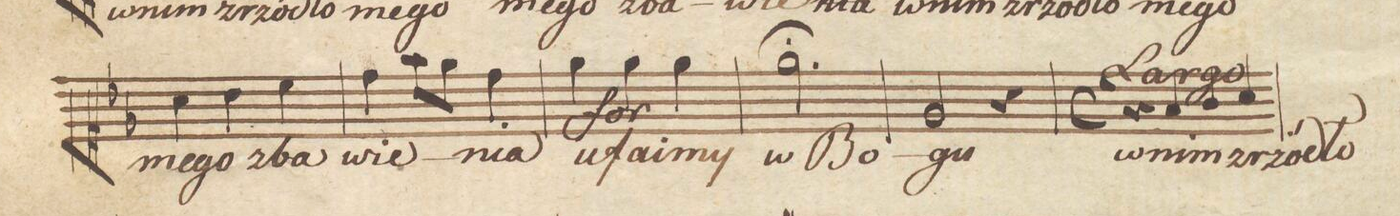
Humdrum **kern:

**kern	**text	**dynam
*I"Soprano.	*	*
*clefC1	*	*
*k[b-e-]	*	*
*met(c|)	*	*
*M3/4	*	*
4a\	me-	.
4b-\	-go	.
4cc\	zba-	.
=115	=115	=115
4dd\	-wie-	.
8ff\L	.	.
8ee-\J	.	.
4dd\	-nia	.
=116	=116	=116
4ee-\	u-	f
4ee-\	-fai-	.
4ee-\	-my	.
=117	=117	=117
2.ee-;\	w Bo-	.
=118	=118	=118
2e-/	-gu	.
4r	.	.
=119	=119	=119
*M4/4	*	*
*met(c)	*	*
*mmet(c)	*	*
4r	.	.
4f/	wnim	.
4g/	zrżó-	.
4a/	-dło	.
=120	=120	=120
*-	*-	*-
